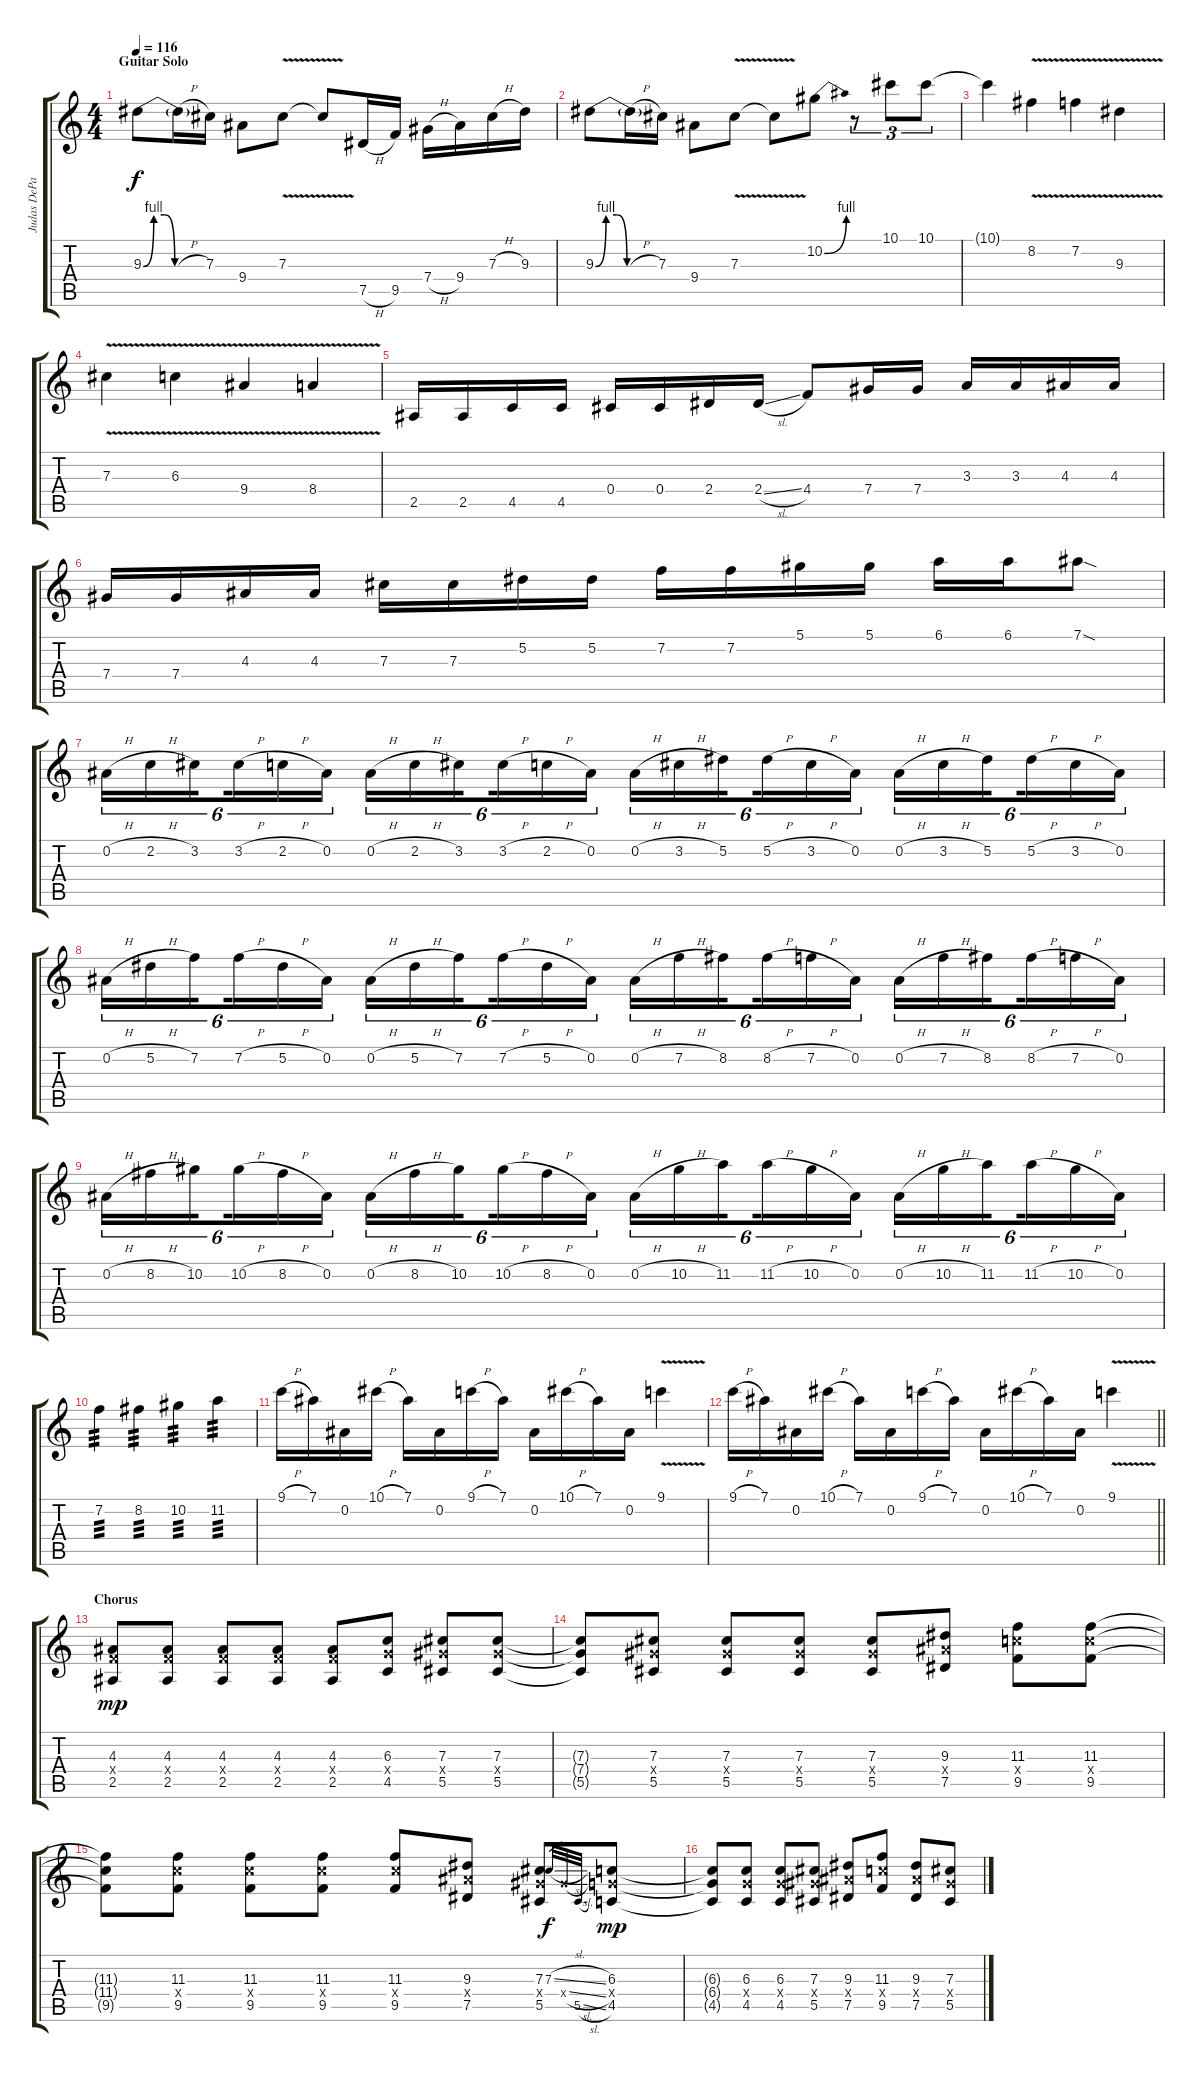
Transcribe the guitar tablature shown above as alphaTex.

\track ("Judas DePaolo" "Judas DePa") {instrument distortionguitar}
\staff {score tabs}
\tuning (Eb4 Bb3 Gb3 Db3 Ab2 Eb2) {hide}
\ts (4 4)
\section ("" "Guitar Solo")
\tempo 116
\clef g2
\ks c
9.3{be (custom 0 0 10 4 20 4 30 0 60 0)}.8{dy f volume 16} 9.3{h t}.16 7.3.16 9.4.8 7.3{v}.8 7.3{t}.8 7.5{h}.16 9.5.16 7.4{h}.16 9.4.16 7.3{h}.16 9.3.16 |
9.3{be (custom 0 0 10 4 20 4 30 0 60 0)}.8{volume 16} 9.3{h t}.16 7.3.16 9.4.8 7.3{v}.8 7.3{t}.8 10.2{be (bend 0 0 60 4)}.8 r.8{tu (3 2)} 10.1.8{tu (3 2)} 10.1.8{tu (3 2)} |
10.1{t}.4 8.2{v}.4 7.2{v}.4 9.3{v}.4 |
7.3{v}.4 6.3{v}.4 9.4{v}.4 8.4{v}.4 |
2.5.16 2.5.16 4.5.16 4.5.16 0.4.16 0.4.16 2.4.16 2.4{sl}.16 4.4.8 7.4.16 7.4.16 3.3.16 3.3.16 4.3.16 4.3.16 |
7.4.16 7.4.16 4.3.16 4.3.16 7.3.16 7.3.16 5.2.16 5.2.16 7.2.16 7.2.16 5.1.16 5.1.16 6.1.16 6.1.16 7.1{sod}.8 |
0.2{h}.16{tu (6 4)} 2.2{h}.16{tu (6 4)} 3.2.16{tu (6 4) beam splitsecondary} 3.2{h}.16{tu (6 4)} 2.2{h}.16{tu (6 4)} 0.2.16{tu (6 4)} 0.2{h}.16{tu (6 4)} 2.2{h}.16{tu (6 4)} 3.2.16{tu (6 4) beam splitsecondary} 3.2{h}.16{tu (6 4)} 2.2{h}.16{tu (6 4)} 0.2.16{tu (6 4)} 0.2{h}.16{tu (6 4)} 3.2{h}.16{tu (6 4)} 5.2.16{tu (6 4) beam splitsecondary} 5.2{h}.16{tu (6 4)} 3.2{h}.16{tu (6 4)} 0.2.16{tu (6 4)} 0.2{h}.16{tu (6 4)} 3.2{h}.16{tu (6 4)} 5.2.16{tu (6 4) beam splitsecondary} 5.2{h}.16{tu (6 4)} 3.2{h}.16{tu (6 4)} 0.2.16{tu (6 4)} |
0.2{h}.16{tu (6 4)} 5.2{h}.16{tu (6 4)} 7.2.16{tu (6 4) beam splitsecondary} 7.2{h}.16{tu (6 4)} 5.2{h}.16{tu (6 4)} 0.2.16{tu (6 4)} 0.2{h}.16{tu (6 4)} 5.2{h}.16{tu (6 4)} 7.2.16{tu (6 4) beam splitsecondary} 7.2{h}.16{tu (6 4)} 5.2{h}.16{tu (6 4)} 0.2.16{tu (6 4)} 0.2{h}.16{tu (6 4)} 7.2{h}.16{tu (6 4)} 8.2.16{tu (6 4) beam splitsecondary} 8.2{h}.16{tu (6 4)} 7.2{h}.16{tu (6 4)} 0.2.16{tu (6 4)} 0.2{h}.16{tu (6 4)} 7.2{h}.16{tu (6 4)} 8.2.16{tu (6 4) beam splitsecondary} 8.2{h}.16{tu (6 4)} 7.2{h}.16{tu (6 4)} 0.2.16{tu (6 4)} |
0.2{h}.16{tu (6 4)} 8.2{h}.16{tu (6 4)} 10.2.16{tu (6 4) beam splitsecondary} 10.2{h}.16{tu (6 4)} 8.2{h}.16{tu (6 4)} 0.2.16{tu (6 4)} 0.2{h}.16{tu (6 4)} 8.2{h}.16{tu (6 4)} 10.2.16{tu (6 4) beam splitsecondary} 10.2{h}.16{tu (6 4)} 8.2{h}.16{tu (6 4)} 0.2.16{tu (6 4)} 0.2{h}.16{tu (6 4)} 10.2{h}.16{tu (6 4)} 11.2.16{tu (6 4) beam splitsecondary} 11.2{h}.16{tu (6 4)} 10.2{h}.16{tu (6 4)} 0.2.16{tu (6 4)} 0.2{h}.16{tu (6 4)} 10.2{h}.16{tu (6 4)} 11.2.16{tu (6 4) beam splitsecondary} 11.2{h}.16{tu (6 4)} 10.2{h}.16{tu (6 4)} 0.2.16{tu (6 4)} |
7.2.4{tp 3} 8.2.4{tp 3} 10.2.4{tp 3} 11.2.4{tp 3} |
9.1{h}.16 7.1.16 0.2.16 10.1{h}.16 7.1.16 0.2.16 9.1{h}.16 7.1.16 0.2.16 10.1{h}.16 7.1.16 0.2.16 9.1{v}.4 |
\barLineRight lightlight
9.1{h}.16 7.1.16 0.2.16 10.1{h}.16 7.1.16 0.2.16 9.1{h}.16 7.1.16 0.2.16 10.1{h}.16 7.1.16 0.2.16 9.1{v}.4 |
\section ("" "Chorus")
(4.3 4.4{x} 2.5).8{dy mp} (4.3 4.4{x} 2.5).8 (4.3 4.4{x} 2.5).8 (4.3 4.4{x} 2.5).8 (4.3 4.4{x} 2.5).8 (6.3 6.4{x} 4.5).8 (7.3 7.4{x} 5.5).8 (7.3 7.4{x} 5.5).8 |
(7.3{t} 7.4{t} 5.5{t}).8 (7.3 7.4{x} 5.5).8 (7.3 7.4{x} 5.5).8 (7.3 7.4{x} 5.5).8 (7.3 7.4{x} 5.5).8 (9.3 9.4{x} 7.5).8 (11.3 11.4{x} 9.5).8 (11.3 11.4{x} 9.5).8 |
(11.3{t} 11.4{t} 9.5{t}).8 (11.3 11.4{x} 9.5).8 (11.3 11.4{x} 9.5).8 (11.3 11.4{x} 9.5).8 (11.3 11.4{x} 9.5).8 (9.3 9.4{x} 7.5).8 (7.3 7.4{x} 5.5).8 7.3{sl}.32{gr dy f} 7.4{sl x}.32{gr} 5.5{sl}.32{gr} (6.3 6.4{x} 4.5).8{dy mp} |
(6.3{t} 6.4{t} 4.5{t}).8 (6.3 6.4{x} 4.5).8 (6.3 6.4{x} 4.5).8 (7.3 7.4{x} 5.5).8 (9.3 9.4{x} 7.5).8 (11.3 11.4{x} 9.5).8 (9.3 9.4{x} 7.5).8 (7.3 7.4{x} 5.5).8
